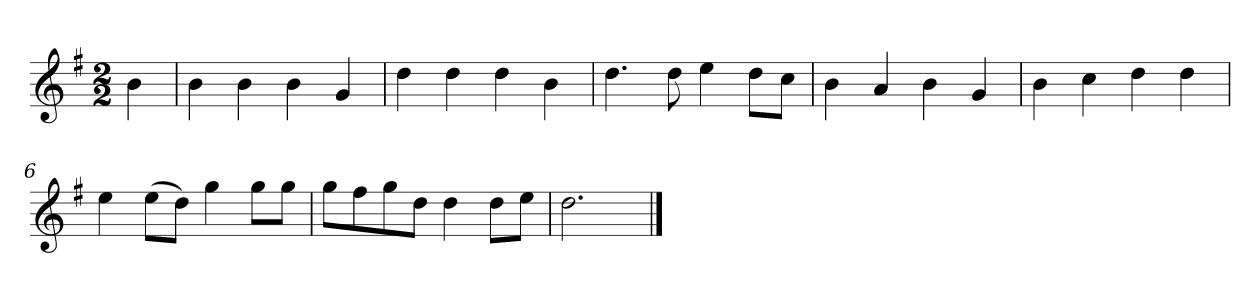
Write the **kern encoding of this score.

**kern
*part1
*staff1
*k[f#]
*M2/2
*MM120
=
4b
=1
4b
4b
4b
4g
=2
4dd
4dd
4dd
4b
=3
4.dd
8dd
4ee
8ddL
8ccJ
=4
4b
4a
4b
4g
=5
4b
4cc
4dd
4dd
=6
4ee
(8eeL
8ddJ)
4gg
8ggL
8ggJ
=7
8ggL
8ff#
8gg
8ddJ
4dd
8ddL
8eeJ
=8
2.dd
==
*-
